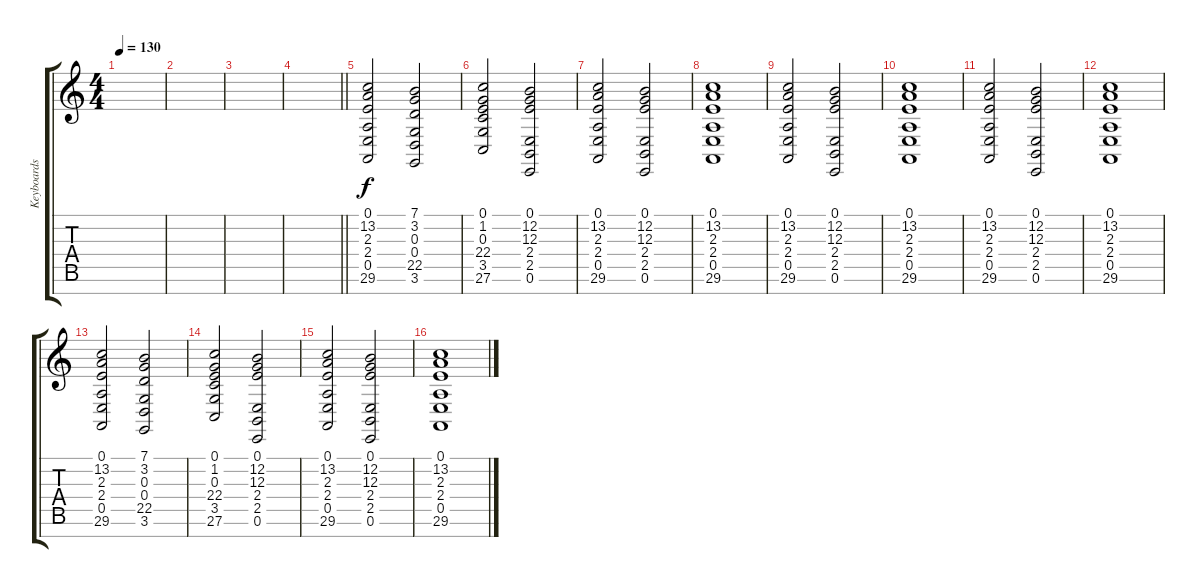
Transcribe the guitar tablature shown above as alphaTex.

\track ("Keyboards" "Keyboards") {instrument synthstrings2}
\staff {score tabs}
\tuning (E4 B3 G3 D3 A2 E2 B1) {hide}
\ts (4 4)
\tempo 130
\clef g2
\ks c
|
|
|
\barLineRight lightlight
|
(0.1 13.2 2.3 2.4 0.5 29.6).2 (7.1 3.2 0.3 0.4 22.5 3.6).2 |
(0.1 1.2 0.3 22.4 3.5 27.6).2 (0.1 12.2 12.3 2.4 2.5 0.6).2 |
(0.1 13.2 2.3 2.4 0.5 29.6).2 (0.1 12.2 12.3 2.4 2.5 0.6).2 |
(0.1 13.2 2.3 2.4 0.5 29.6).1 |
(0.1 13.2 2.3 2.4 0.5 29.6).2 (0.1 12.2 12.3 2.4 2.5 0.6).2 |
(0.1 13.2 2.3 2.4 0.5 29.6).1 |
(0.1 13.2 2.3 2.4 0.5 29.6).2 (0.1 12.2 12.3 2.4 2.5 0.6).2 |
(0.1 13.2 2.3 2.4 0.5 29.6).1 |
(0.1 13.2 2.3 2.4 0.5 29.6).2 (7.1 3.2 0.3 0.4 22.5 3.6).2 |
(0.1 1.2 0.3 22.4 3.5 27.6).2 (0.1 12.2 12.3 2.4 2.5 0.6).2 |
(0.1 13.2 2.3 2.4 0.5 29.6).2 (0.1 12.2 12.3 2.4 2.5 0.6).2 |
(0.1 13.2 2.3 2.4 0.5 29.6).1
